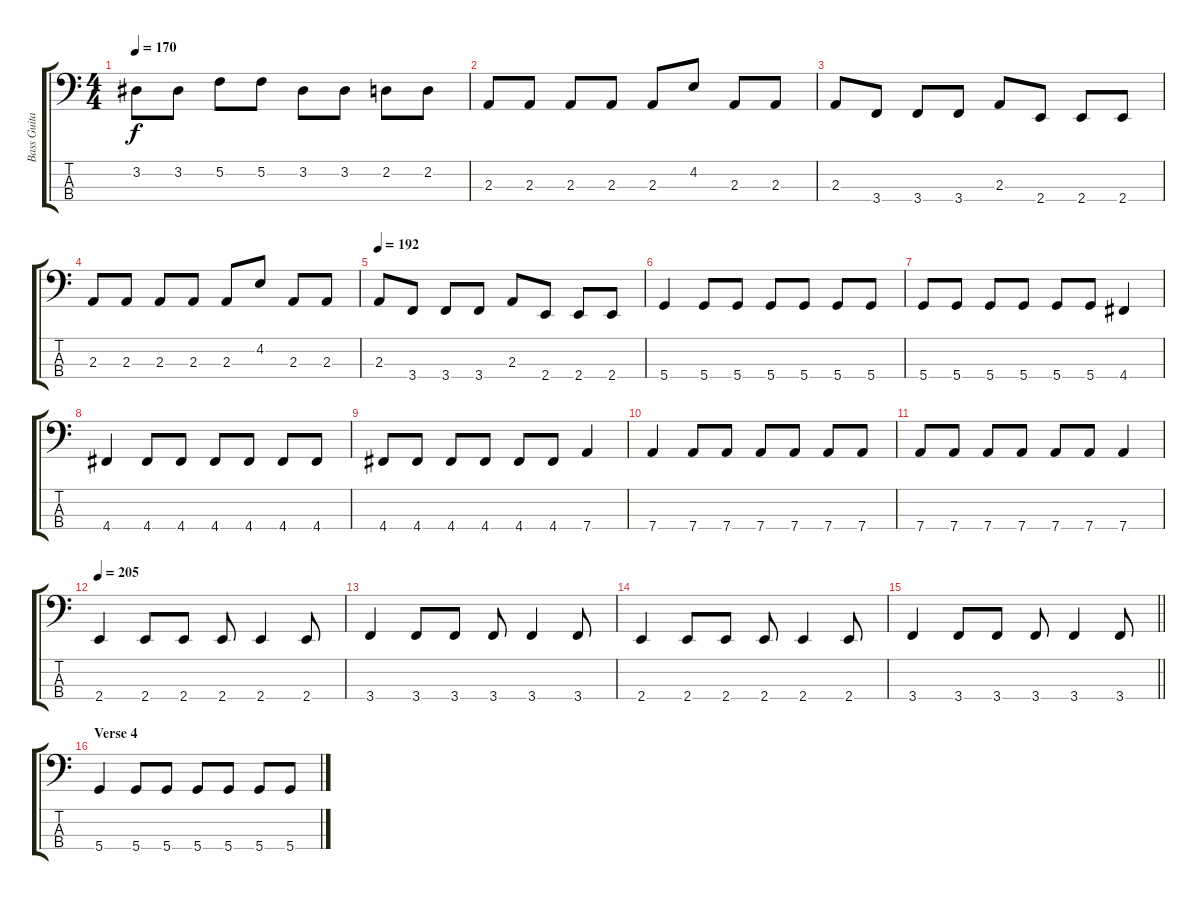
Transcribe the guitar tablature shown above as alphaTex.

\track ("Bass Guitar" "Bass Guita") {instrument electricbassfinger}
\staff {score tabs}
\tuning (F2 C2 G1 D1) {hide}
\ts (4 4)
\tempo 170
\clef f4
\ks c
3.2.8{dy f} 3.2.8 5.2.8 5.2.8 3.2.8 3.2.8 2.2.8 2.2.8 |
2.3.8 2.3.8 2.3.8 2.3.8 2.3.8 4.2.8 2.3.8 2.3.8 |
2.3.8 3.4.8 3.4.8 3.4.8 2.3.8 2.4.8 2.4.8 2.4.8 |
2.3.8 2.3.8 2.3.8 2.3.8 2.3.8 4.2.8 2.3.8 2.3.8 |
\tempo 192
2.3.8 3.4.8 3.4.8 3.4.8 2.3.8 2.4.8 2.4.8 2.4.8 |
5.4.4 5.4.8 5.4.8 5.4.8 5.4.8 5.4.8 5.4.8 |
5.4.8 5.4.8 5.4.8 5.4.8 5.4.8 5.4.8 4.4.4 |
4.4.4 4.4.8 4.4.8 4.4.8 4.4.8 4.4.8 4.4.8 |
4.4.8 4.4.8 4.4.8 4.4.8 4.4.8 4.4.8 7.4.4 |
7.4.4 7.4.8 7.4.8 7.4.8 7.4.8 7.4.8 7.4.8 |
7.4.8 7.4.8 7.4.8 7.4.8 7.4.8 7.4.8 7.4.4 |
\tempo 205
2.4.4 2.4.8 2.4.8 2.4.8 2.4.4 2.4.8 |
3.4.4 3.4.8 3.4.8 3.4.8 3.4.4 3.4.8 |
2.4.4 2.4.8 2.4.8 2.4.8 2.4.4 2.4.8 |
\barLineRight lightlight
3.4.4 3.4.8 3.4.8 3.4.8 3.4.4 3.4.8 |
\section ("" "Verse 4")
5.4.4 5.4.8 5.4.8 5.4.8 5.4.8 5.4.8 5.4.8
